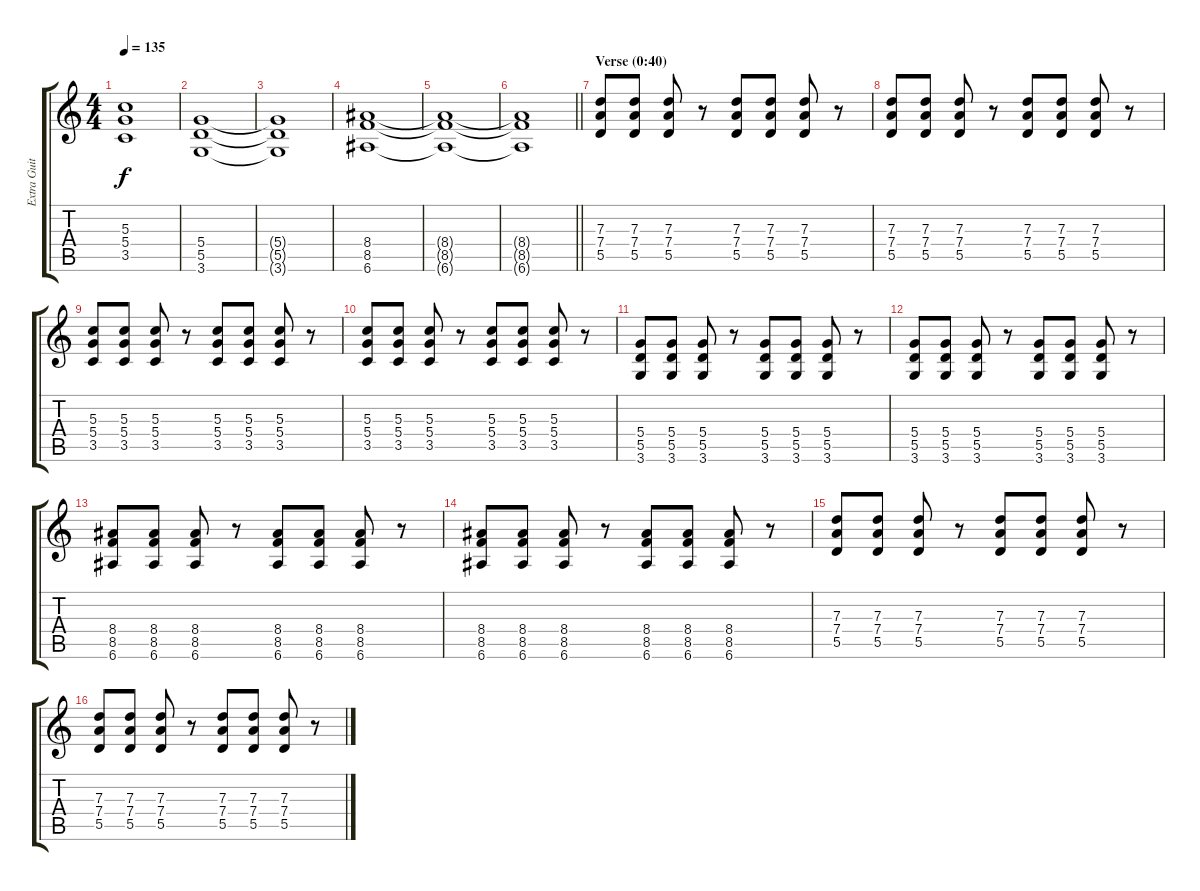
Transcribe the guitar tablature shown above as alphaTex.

\track ("Extra Guitar" "Extra Guit") {instrument distortionguitar}
\staff {score tabs}
\tuning (E4 B3 G3 D3 A2 E2) {hide}
\ts (4 4)
\tempo 135
\clef g2
\ks c
(5.3{t} 5.4{t} 3.5{t}).1{dy f} |
(5.4 5.5 3.6).1 |
(5.4{t} 5.5{t} 3.6{t}).1 |
(8.4 8.5 6.6).1 |
(8.4{t} 8.5{t} 6.6{t}).1 |
\barLineRight lightlight
(8.4{t} 8.5{t} 6.6{t}).1 |
\section ("" "Verse (0:40)")
(7.3 7.4 5.5).8 (7.3 7.4 5.5).8 (7.3 7.4 5.5).8 r.8 (7.3 7.4 5.5).8 (7.3 7.4 5.5).8 (7.3 7.4 5.5).8 r.8 |
(7.3 7.4 5.5).8 (7.3 7.4 5.5).8 (7.3 7.4 5.5).8 r.8 (7.3 7.4 5.5).8 (7.3 7.4 5.5).8 (7.3 7.4 5.5).8 r.8 |
(5.3 5.4 3.5).8 (5.3 5.4 3.5).8 (5.3 5.4 3.5).8 r.8 (5.3 5.4 3.5).8 (5.3 5.4 3.5).8 (5.3 5.4 3.5).8 r.8 |
(5.3 5.4 3.5).8 (5.3 5.4 3.5).8 (5.3 5.4 3.5).8 r.8 (5.3 5.4 3.5).8 (5.3 5.4 3.5).8 (5.3 5.4 3.5).8 r.8 |
(5.4 5.5 3.6).8 (5.4 5.5 3.6).8 (5.4 5.5 3.6).8 r.8 (5.4 5.5 3.6).8 (5.4 5.5 3.6).8 (5.4 5.5 3.6).8 r.8 |
(5.4 5.5 3.6).8 (5.4 5.5 3.6).8 (5.4 5.5 3.6).8 r.8 (5.4 5.5 3.6).8 (5.4 5.5 3.6).8 (5.4 5.5 3.6).8 r.8 |
(8.4 8.5 6.6).8 (8.4 8.5 6.6).8 (8.4 8.5 6.6).8 r.8 (8.4 8.5 6.6).8 (8.4 8.5 6.6).8 (8.4 8.5 6.6).8 r.8 |
(8.4 8.5 6.6).8 (8.4 8.5 6.6).8 (8.4 8.5 6.6).8 r.8 (8.4 8.5 6.6).8 (8.4 8.5 6.6).8 (8.4 8.5 6.6).8 r.8 |
(7.3 7.4 5.5).8 (7.3 7.4 5.5).8 (7.3 7.4 5.5).8 r.8 (7.3 7.4 5.5).8 (7.3 7.4 5.5).8 (7.3 7.4 5.5).8 r.8 |
(7.3 7.4 5.5).8 (7.3 7.4 5.5).8 (7.3 7.4 5.5).8 r.8 (7.3 7.4 5.5).8 (7.3 7.4 5.5).8 (7.3 7.4 5.5).8 r.8
